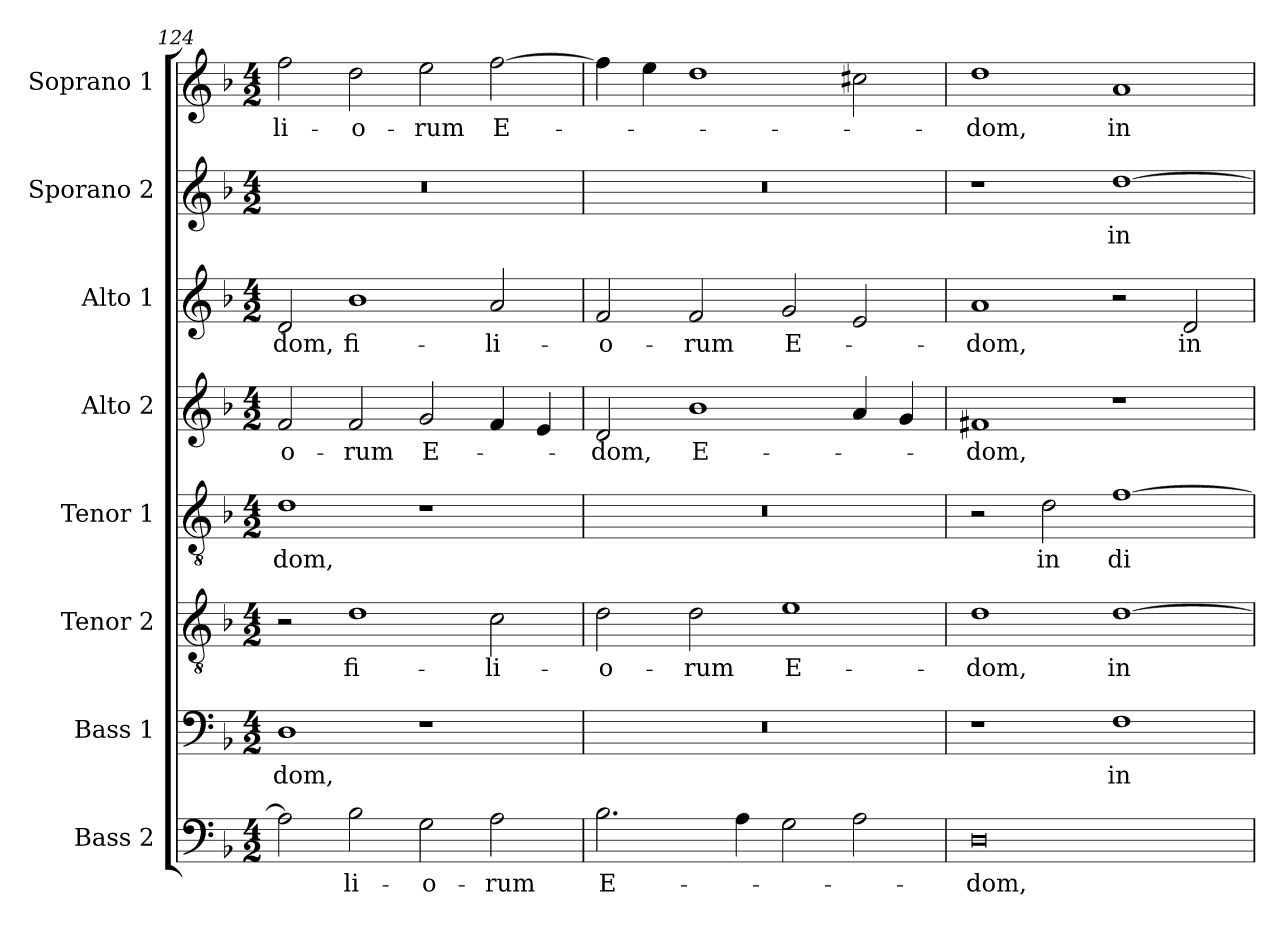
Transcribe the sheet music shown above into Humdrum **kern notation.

**kern	**text	**kern	**text	**kern	**text	**kern	**text	**kern	**text	**kern	**text	**kern	**text	**kern	**text
*part8	*part8	*part7	*part7	*part6	*part6	*part5	*part5	*part4	*part4	*part3	*part3	*part2	*part2	*part1	*part1
*staff8	*staff8	*staff7	*staff7	*staff6	*staff6	*staff5	*staff5	*staff4	*staff4	*staff3	*staff3	*staff2	*staff2	*staff1	*staff1
*I"Bass 2	*	*I"Bass 1	*	*I"Tenor 2	*	*I"Tenor 1	*	*I"Alto 2	*	*I"Alto 1	*	*I"Sporano 2	*	*I"Soprano 1	*
*I'B.	*	*I'B.	*	*I'T.	*	*I'T.	*	*I'A.	*	*I'A.	*	*I'S.	*	*I'S.	*
*clefF4	*	*clefF4	*	*clefGv2	*	*clefGv2	*	*clefG2	*	*clefG2	*	*clefG2	*	*clefG2	*
*	*	*	*	*ITrd7c12	*	*ITrd7c12	*	*	*	*	*	*	*	*	*
*k[b-]	*	*k[b-]	*	*k[b-]	*	*k[b-]	*	*k[b-]	*	*k[b-]	*	*k[b-]	*	*k[b-]	*
*F:	*	*F:	*	*F:	*	*F:	*	*F:	*	*F:	*	*F:	*	*F:	*
*M4/2	*	*M4/2	*	*M4/2	*	*M4/2	*	*M4/2	*	*M4/2	*	*M4/2	*	*M4/2	*
=124	=124	=124	=124	=124	=124	=124	=124	=124	=124	=124	=124	=124	=124	=124	=124
!	!	!	!LO:LY:b:color=#000000	!	!	!	!	!	!	!	!	!	!	!	!
!	!	!	!	!	!	!	!LO:LY:b:color=#000000	!	!	!	!	!	!	!	!
!	!	!	!	!	!	!	!	!	!LO:LY:b:color=#000000	!	!	!	!	!	!
!	!	!	!	!	!	!	!	!	!	!	!LO:LY:b:color=#000000	!LO:N:vis=1	!	!	!
!	!	!	!	!	!	!	!	!	!	!	!	!	!	!	!LO:LY:b:color=#000000
2Ai\]	.	1Di	-dom,	2r	.	1Di	-dom,	2fi/	-o-	2di/	-dom,	0r	.	2ffi\	-li-
!	!LO:LY:b:color=#000000	!	!	!	!	!	!	!	!	!	!	!	!	!	!
!	!	!	!	!	!LO:LY:b:color=#000000	!	!	!	!	!	!	!	!	!	!
!	!	!	!	!	!	!	!	!	!LO:LY:b:color=#000000	!	!	!	!	!	!
!	!	!	!	!	!	!	!	!	!	!	!LO:LY:b:color=#000000	!	!	!	!
!	!	!	!	!	!	!	!	!	!	!	!	!	!	!	!LO:LY:b:color=#000000
2B-i\	-li-	.	.	1Di	fi-	.	.	2fi/	-rum	1b-i	fi-	.	.	2ddi\	-o-
!	!LO:LY:b:color=#000000	!	!	!	!	!	!	!	!	!	!	!	!	!	!
!	!	!	!	!	!	!	!	!	!LO:LY:b:color=#000000	!	!	!	!	!	!
!	!	!	!	!	!	!	!	!	!	!	!	!	!	!	!LO:LY:b:color=#000000
2Gi\	-o-	1r	.	.	.	1r	.	2gi/	E-	.	.	.	.	2eei\	-rum
!	!LO:LY:b:color=#000000	!	!	!	!	!	!	!	!	!	!	!	!	!	!
!	!	!	!	!	!LO:LY:b:color=#000000	!	!	!	!	!	!	!	!	!	!
!	!	!	!	!	!	!	!	!	!	!	!LO:LY:b:color=#000000	!	!	!	!
!	!	!	!	!	!	!	!	!	!	!	!	!	!	!	!LO:LY:b:color=#000000
2Ai\	-rum	.	.	2Ci\	-li-	.	.	4fi/	.	2ai/	-li-	.	.	[>2ffi\	E-
.	.	.	.	.	.	.	.	4ei/	.	.	.	.	.	.	.
=125	=125	=125	=125	=125	=125	=125	=125	=125	=125	=125	=125	=125	=125	=125	=125
!	!LO:LY:b:color=#000000	!LO:N:vis=1	!	!	!	!	!	!	!	!	!	!	!	!	!
!	!	!	!	!	!LO:LY:b:color=#000000	!LO:N:vis=1	!	!	!	!	!	!	!	!	!
!	!	!	!	!	!	!	!	!	!LO:LY:b:color=#000000	!	!	!	!	!	!
!	!	!	!	!	!	!	!	!	!	!	!LO:LY:b:color=#000000	!LO:N:vis=1	!	!	!
2.B-i\	E-	0r	.	2Di\	-o-	0r	.	2di/	-dom,	2fi/	-o-	0r	.	4ffi\]	.
.	.	.	.	.	.	.	.	.	.	.	.	.	.	4eei\	.
!	!	!	!	!	!LO:LY:b:color=#000000	!	!	!	!	!	!	!	!	!	!
!	!	!	!	!	!	!	!	!	!LO:LY:b:color=#000000	!	!	!	!	!	!
!	!	!	!	!	!	!	!	!	!	!	!LO:LY:b:color=#000000	!	!	!	!
.	.	.	.	2Di\	-rum	.	.	1b-i	E-	2fi/	-rum	.	.	1ddi	.
4Ai\	.	.	.	.	.	.	.	.	.	.	.	.	.	.	.
!	!	!	!	!	!LO:LY:b:color=#000000	!	!	!	!	!	!	!	!	!	!
!	!	!	!	!	!	!	!	!	!	!	!LO:LY:b:color=#000000	!	!	!	!
2Gi\	.	.	.	1Ei	E-	.	.	.	.	2gi/	E-	.	.	.	.
2Ai\	.	.	.	.	.	.	.	4ai/	.	2ei/	.	.	.	2cc#Xi\	.
.	.	.	.	.	.	.	.	4gi/	.	.	.	.	.	.	.
!!LO:PB:g=z
=126	=126	=126	=126	=126	=126	=126	=126	=126	=126	=126	=126	=126	=126	=126	=126
!	!LO:LY:b:color=#000000	!	!	!	!	!	!	!	!	!	!	!	!	!	!
!	!	!	!	!	!LO:LY:b:color=#000000	!	!	!	!	!	!	!	!	!	!
!	!	!	!	!	!	!	!	!	!LO:LY:b:color=#000000	!	!	!	!	!	!
!	!	!	!	!	!	!	!	!	!	!	!LO:LY:b:color=#000000	!	!	!	!
!	!	!	!	!	!	!	!	!	!	!	!	!	!	!	!LO:LY:b:color=#000000
0Di	-dom,	1r	.	1Di	-dom,	2r	.	1f#Xi	-dom,	1ai	-dom,	1r	.	1ddi	-dom,
!	!	!	!	!	!	!	!LO:LY:b:color=#000000	!	!	!	!	!	!	!	!
.	.	.	.	.	.	2Di\	in	.	.	.	.	.	.	.	.
!	!	!	!LO:LY:b:color=#000000	!	!	!	!	!	!	!	!	!	!	!	!
!	!	!	!	!	!LO:LY:b:color=#000000	!	!	!	!	!	!	!	!	!	!
!	!	!	!	!	!	!	!LO:LY:b:color=#000000	!	!	!	!	!	!	!	!
!	!	!	!	!	!	!	!	!	!	!	!	!	!LO:LY:b:color=#000000	!	!
!	!	!	!	!	!	!	!	!	!	!	!	!	!	!	!LO:LY:b:color=#000000
.	.	1Fi	in	[>1Di	in	[>1Fi	di-	1r	.	2r	.	[>1ddi	in	1ai	in
!	!	!	!	!	!	!	!	!	!	!	!LO:LY:b:color=#000000	!	!	!	!
.	.	.	.	.	.	.	.	.	.	2di/	in	.	.	.	.
=	=	=	=	=	=	=	=	=	=	=	=	=	=	=	=
*-	*-	*-	*-	*-	*-	*-	*-	*-	*-	*-	*-	*-	*-	*-	*-
